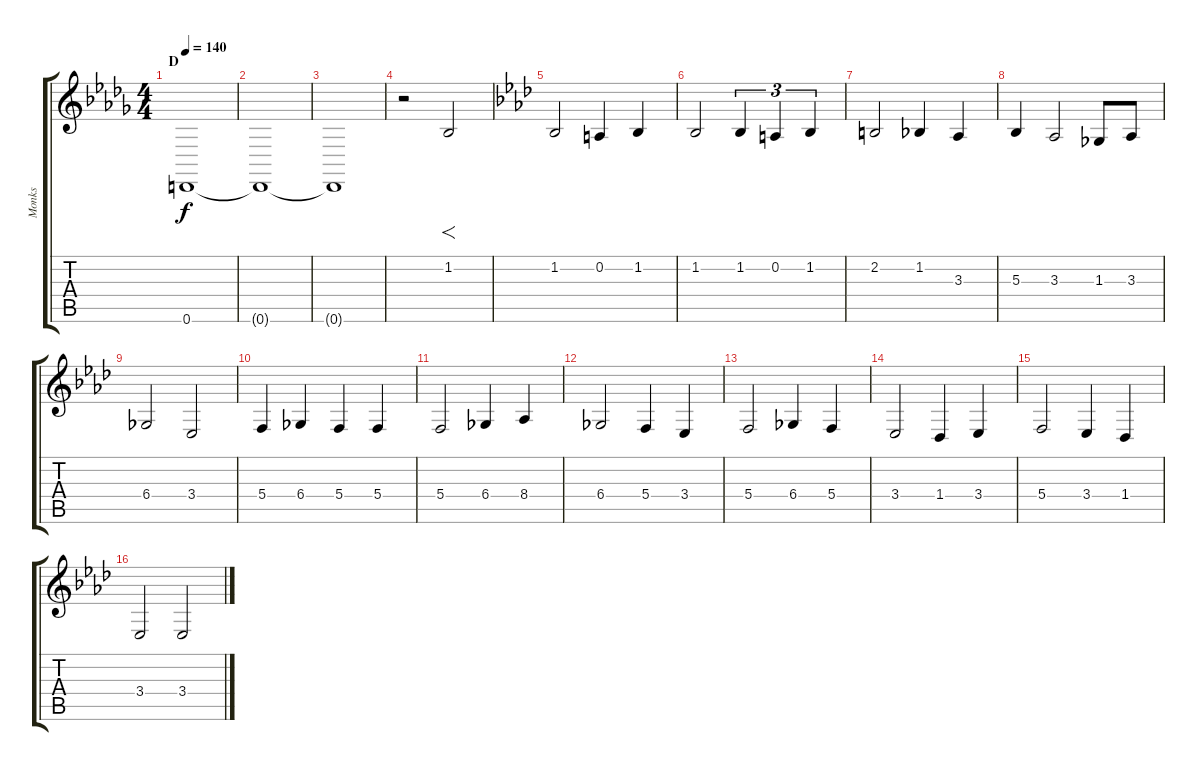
\track ("Monks" "Monks") {instrument choiraahs}
\staff {score tabs}
\tuning (D4 A3 F3 C3 G2 D2) {hide}
\ts (4 4)
\section ("" "D")
\tempo 140
\clef g2
\ks db
0.6{t}.1{dy f} |
0.6{t}.1 |
0.6{t}.1 |
r.2 1.2.2{f} |
\ks ab
1.2.2 0.2.4 1.2.4 |
1.2.2 1.2.4{tu (3 2)} 0.2.4{tu (3 2)} 1.2.4{tu (3 2)} |
2.2.2 1.2.4 3.3.4 |
5.3.4 3.3.2 1.3.8 3.3.8 |
6.4.2 3.4.2 |
5.4.4 6.4.4 5.4.4 5.4.4 |
5.4.2 6.4.4 8.4.4 |
6.4.2 5.4.4 3.4.4 |
5.4.2 6.4.4 5.4.4 |
3.4.2 1.4.4 3.4.4 |
5.4.2 3.4.4 1.4.4 |
3.4.2 3.4.2
